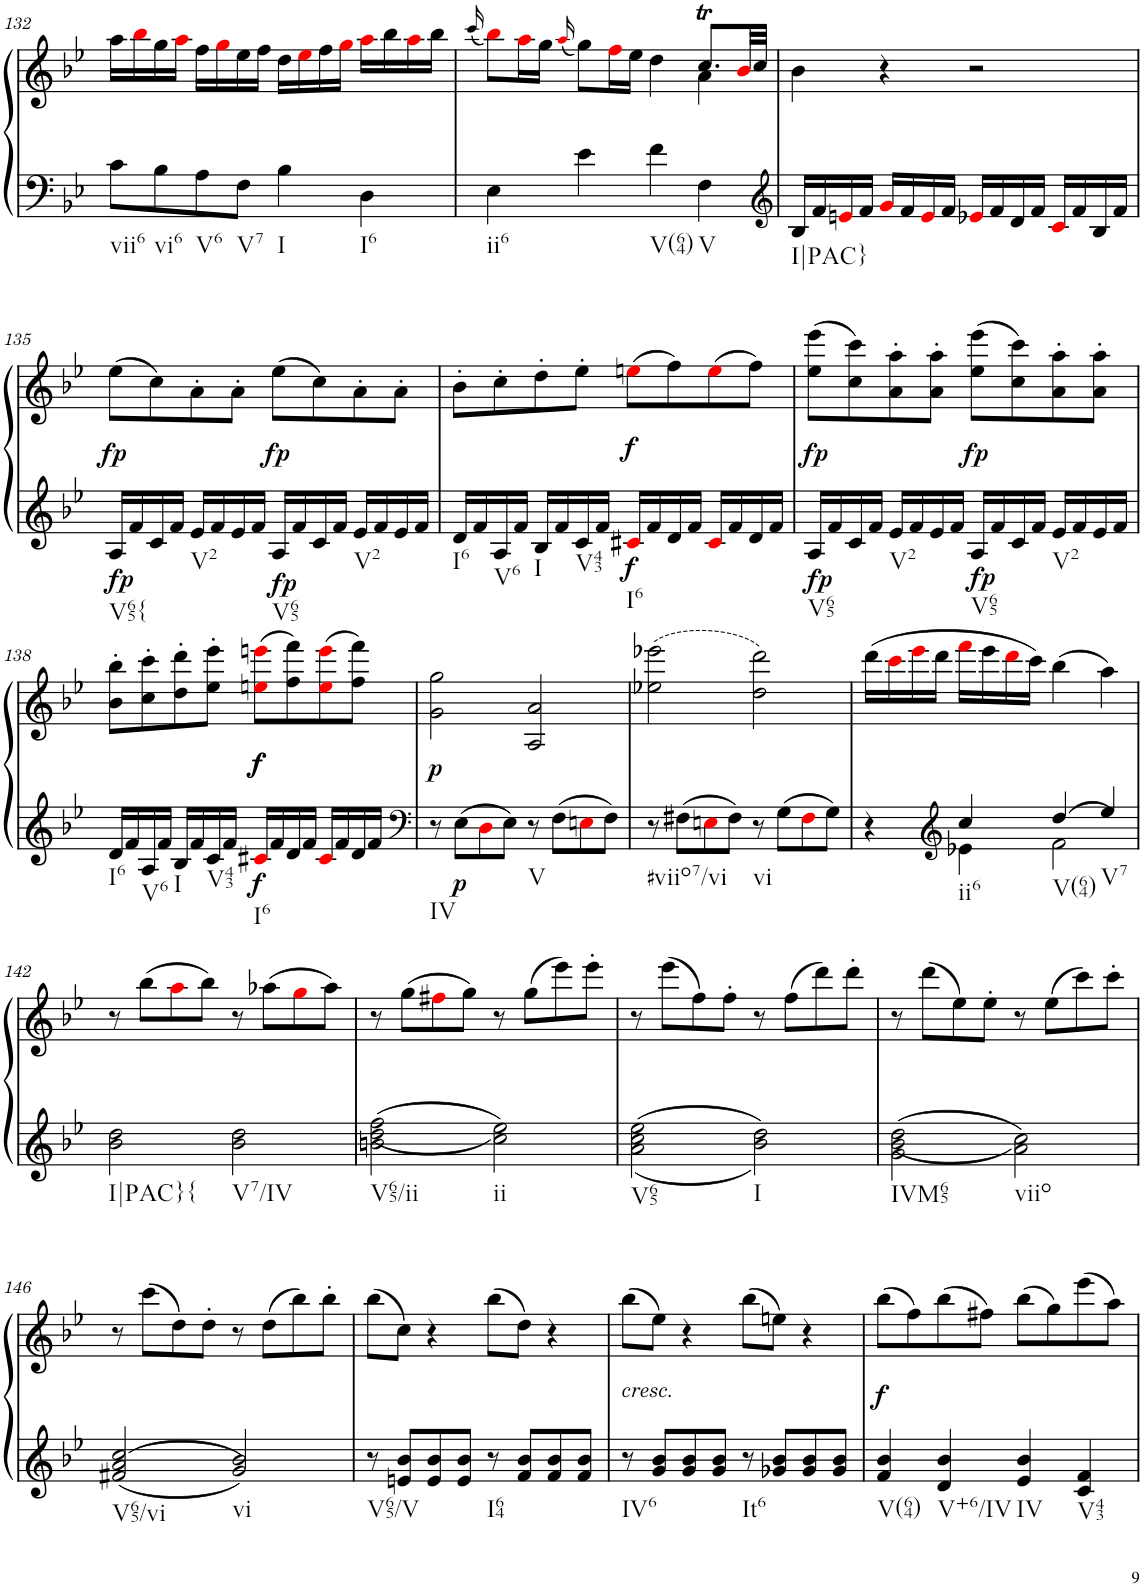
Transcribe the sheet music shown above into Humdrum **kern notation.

**kern	**kern	**dynam
*part1	*part1	*part1
*staff2	*staff1	*staff1/2
*I"Piano, Piano right	*	*
*I'Pno.	*	*
!!LO:PB:g=z
*clefF4	*clefG2	*
*k[b-e-]	*k[b-e-]	*
*M4/4	*M4/4	*
*met(c)	*met(c)	*
=132	=132	=132
!LO:TX:b:t=vii6	!	!
8c\L	16aa\LL	.
.	16bb-i\	.
!LO:TX:b:t=vi6	!	!
8B-\	16gg\	.
.	16aai\JJ	.
!LO:TX:b:t=V6	!	!
8A\	16ff\LL	.
.	16ggi\	.
!LO:TX:b:t=V7	!	!
8F\J	16ee-\	.
.	16ff\JJ	.
!LO:TX:b:t=I	!	!
4B-\	16dd\LL	.
.	16ee-i\	.
.	16ff\	.
.	16ggi\JJ	.
!LO:TX:b:t=I6	!	!
4D\	16aai\LL	.
.	16bb-\	.
.	16aai\	.
.	16bb-\JJ	.
=133	=133	=133
.	(16qccc/	.
*	*^	*
!LO:TX:b:t=ii6	!	!	!
4E-\	8bb-i\L)	2.ryy	.
.	16aai\L	.	.
.	16gg\JJ	.	.
.	(16qaai/	.	.
4e-\	8gg\L)	.	.
.	16ffi\L	.	.
.	16ee-\JJ	.	.
!LO:TX:b:t=V(64)	!	!	!
4f\	4dd\	.	.
!LO:TX:b:t=V	!	!	!
4F\	8.ccT/L	4a\	.
.	32b-i/LL	.	.
.	32cc/JJJ	.	.
*	*v	*v	*
=134	=134	=134
*clefG2	*	*
!LO:TX:b:t=I|PAC}	!	!
16B-/LL	4b-\	.
16f/	.	.
16eni/	.	.
16f/JJ	.	.
16gi/LL	4r	.
16f/	.	.
16ei/	.	.
16f/JJ	.	.
16e-Xi/LL	2r	.
16f/	.	.
16d/	.	.
16f/JJ	.	.
16ci/LL	.	.
16f/	.	.
16B-/	.	.
16f/JJ	.	.
!!LO:LB:g=z
=135	=135	=135
!LO:TX:b:t=V65{	!	!
!	!	!LO:DY:b=2
!	!	!LO:DY:n=1:b
16A/LL	(8ee-\L	fp fp
16f/	.	.
16c/	8cc\)	.
16f/JJ	.	.
!LO:TX:b:t=V2	!	!
16e-/LL	8a'\	.
16f/	.	.
16e-/	8a'\J	.
16f/JJ	.	.
!LO:TX:b:t=V65	!	!
!	!	!LO:DY:n=2:b=2
!	!	!LO:DY:n=3:b
16A/LL	(8ee-\L	fp fp
16f/	.	.
16c/	8cc\)	.
16f/JJ	.	.
!LO:TX:b:t=V2	!	!
16e-/LL	8a'\	.
16f/	.	.
16e-/	8a'\J	.
16f/JJ	.	.
=136	=136	=136
!LO:TX:b:t=I6	!	!
16d/LL	8b-'\L	.
16f/	.	.
!LO:TX:b:t=V6	!	!
16A/	8cc'\	.
16f/JJ	.	.
!LO:TX:b:t=I	!	!
16B-/LL	8dd'\	.
16f/	.	.
!LO:TX:b:t=V43	!	!
16c/	8ee-'\J	.
16f/JJ	.	.
!LO:TX:b:t=I6	!	!
!	!	!LO:DY:b=2
!	!	!LO:DY:n=1:b
16c#Xi/LL	(8eeni\L	f f
16f/	.	.
16d/	8ff\)	.
16f/JJ	.	.
16c#i/LL	(8eei\	.
16f/	.	.
16d/	8ff\J)	.
16f/JJ	.	.
=137	=137	=137
!LO:TX:b:t=V65	!	!
!	!	!LO:DY:b=2
!	!	!LO:DY:n=1:b
16A/LL	(8ee-\ 8eee-\L	fp fp
16f/	.	.
16c/	8cc\ 8ccc\)	.
16f/JJ	.	.
!LO:TX:b:t=V2	!	!
16e-/LL	8a\' 8aa\'	.
16f/	.	.
16e-/	8a\' 8aa\'J	.
16f/JJ	.	.
!LO:TX:b:t=V65	!	!
!	!	!LO:DY:n=2:b=2
!	!	!LO:DY:n=3:b
16A/LL	(8ee-\ 8eee-\L	fp fp
16f/	.	.
16c/	8cc\ 8ccc\)	.
16f/JJ	.	.
!LO:TX:b:t=V2	!	!
16e-/LL	8a\' 8aa\'	.
16f/	.	.
16e-/	8a\' 8aa\'J	.
16f/JJ	.	.
!!LO:LB:g=z
=138	=138	=138
!LO:TX:b:t=I6	!	!
16d/LL	8b-\' 8bb-\'L	.
16f/	.	.
!LO:TX:b:t=V6	!	!
16A/	8cc\' 8ccc\'	.
16f/JJ	.	.
!LO:TX:b:t=I	!	!
16B-/LL	8dd\' 8ddd\'	.
16f/	.	.
!LO:TX:b:t=V43	!	!
16c/	8ee-\' 8eee-\'J	.
16f/JJ	.	.
!LO:TX:b:t=I6	!	!
!	!	!LO:DY:b=2
!	!	!LO:DY:n=1:b
!	!	!LO:DY:n=2:b
16c#Xi/LL	(8eeni\ 8eeeni\L	f f f
16f/	.	.
16d/	8ff\ 8fff\)	.
16f/JJ	.	.
16c#i/LL	(8eei\ 8eeei\	.
16f/	.	.
16d/	8ff\ 8fff\J)	.
16f/JJ	.	.
=139	=139	=139
*clefF4	*	*
!LO:TX:b:t=IV	!	!
!	!	!LO:DY:b
8r	2g\ 2gg\	p
!	!	!LO:DY:b=2
8E-\L	.	p
8Di\	.	.
8E-\J	.	.
!LO:TX:b:t=V	!	!
8r	2A/ 2a/	.
8F\L	.	.
8Eni\	.	.
8F\J	.	.
=140	=140	=140
!LO:TX:b:t=#viio7/vi	!	!
8r	(2ee-X\ 2eee-X\	.
8F#X\L	.	.
8Eni\	.	.
8F#\J	.	.
!LO:TX:b:t=vi	!	!
8r	2dd\ 2ddd\)	.
8G\L	.	.
8F#i\	.	.
8G\J	.	.
=141	=141	=141
*^	*	*
4r	4ryy	(16ddd\LL	.
.	.	16ccci\	.
.	.	16eee-i\	.
.	.	16ddd\JJ	.
*clefG2	*	*	*
!LO:TX:b:t=ii6	!	!	!
4cc/	4e-X\	16fffi\LL	.
.	.	16eee-\	.
.	.	16dddi\	.
.	.	16ccc\JJ)	.
!LO:TX:b:t=V(64)	!	!	!
4dd/	2f\	(4bb-\	.
!LO:TX:b:t=V7	!	!	!
4ee-/	.	4aa\)	.
*v	*v	*	*
!!LO:LB:g=z
=142	=142	=142
!LO:TX:b:t=I|PAC}{	!	!
2b-\ 2dd\	8r	.
.	(8bb-\L	.
.	8aai\	.
.	8bb-\J)	.
!LO:TX:b:t=V7/IV	!	!
2b-\ 2dd\	8r	.
.	(8aa-X\L	.
.	8ggi\	.
.	8aa-\J)	.
=143	=143	=143
!LO:TX:b:t=V65/ii	!	!
2bn\ 2dd\ 2ff\	8r	.
.	(8gg\L	.
.	8ff#Xi\	.
.	8gg\J)	.
!LO:TX:b:t=ii	!	!
2cc\ 2ee-\	8r	.
.	(8gg\L	.
.	8eee-\)	.
.	8eee-'\J	.
=144	=144	=144
!LO:TX:b:t=V65	!	!
2a\ 2cc\ 2ee-\	8r	.
.	(8eee-\L	.
.	8ff\)	.
.	8ff'\J	.
!LO:TX:b:t=I	!	!
2b-\ 2dd\	8r	.
.	(8ff\L	.
.	8ddd\)	.
.	8ddd'\J	.
=145	=145	=145
!LO:TX:b:t=IVM65	!	!
2g\ 2b-\ 2dd\	8r	.
.	(8ddd\L	.
.	8ee-\)	.
.	8ee-'\J	.
!LO:TX:b:t=viio	!	!
2a\ 2cc\	8r	.
.	(8ee-\L	.
.	8ccc\)	.
.	8ccc'\J	.
!!LO:LB:g=z
=146	=146	=146
!LO:TX:b:t=V65/vi	!	!
2f#X/ 2a/ 2cc/	8r	.
.	(8ccc\L	.
.	8dd\)	.
.	8dd'\J	.
!LO:TX:b:t=vi	!	!
2g/ 2b-/	8r	.
.	(8dd\L	.
.	8bb-\)	.
.	8bb-'\J	.
=147	=147	=147
!LO:TX:b:t=V65/V	!	!
8r	(8bb-\L	.
8en/ 8b-/L	8cc\J)	.
8e/ 8b-/	4r	.
8e/ 8b-/J	.	.
!LO:TX:b:t=I64	!	!
8r	(8bb-\L	.
8f/ 8b-/L	8dd\J)	.
8f/ 8b-/	4r	.
8f/ 8b-/J	.	.
=148	=148	=148
!	!LO:TX:b:i:t=cresc.	!
!LO:TX:b:t=IV6	!	!
8r	(8bb-\L	.
8g/ 8b-/L	8ee-\J)	.
8g/ 8b-/	4r	.
8g/ 8b-/J	.	.
!LO:TX:b:t=It6	!	!
8r	(8bb-\L	.
8g-X/ 8b-/L	8een\J)	.
8g-/ 8b-/	4r	.
8g-/ 8b-/J	.	.
=149	=149	=149
!LO:TX:b:t=V(64)	!	!
!	!	!LO:DY:b
4f/ 4b-/	(8bb-\L	f
.	8ff\)	.
!LO:TX:b:t=V+6/IV	!	!
4d/ 4b-/	(8bb-\	.
.	8ff#X\J)	.
!LO:TX:b:t=IV	!	!
4e-/ 4b-/	(8bb-\L	.
.	8gg\)	.
!LO:TX:b:t=V43	!	!
4c/ 4f/	(8eee-\	.
.	8aa\J)	.
=	=	=
*-	*-	*-
